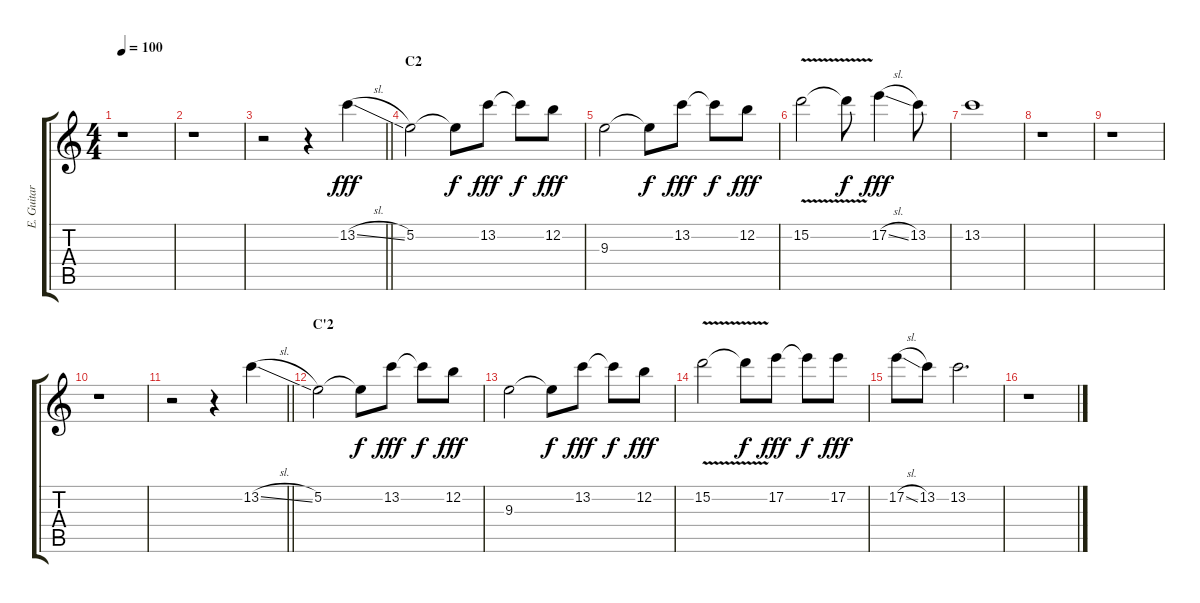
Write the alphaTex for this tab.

\track ("E. Guitar III" "E. Guitar ") {instrument overdrivenguitar}
\staff {score tabs}
\tuning (E4 B3 G3 D3 A2 E2) {hide}
\ts (4 4)
\tempo 100
\clef g2
\ks c
r.1{dy fff} |
r.1 |
\barLineRight lightlight
r.2 r.4 13.2{sl}.4 |
\section ("" "C2")
5.2.2 5.2{t}.8{dy f} 13.2.8{dy fff} 13.2{t}.8{dy f} 12.2.8{dy fff} |
9.3.2 9.3{t}.8{dy f} 13.2.8{dy fff} 13.2{t}.8{dy f} 12.2.8{dy fff} |
15.2{v}.2 15.2{t}.8{dy f} 17.2{sl}.4{dy fff} 13.2.8 |
13.2.1 |
r.1 |
r.1 |
r.1 |
\barLineRight lightlight
r.2 r.4 13.2{sl}.4 |
\section ("" "C'2")
5.2.2 5.2{t}.8{dy f} 13.2.8{dy fff} 13.2{t}.8{dy f} 12.2.8{dy fff} |
9.3.2 9.3{t}.8{dy f} 13.2.8{dy fff} 13.2{t}.8{dy f} 12.2.8{dy fff} |
15.2{v}.2 15.2{t}.8{dy f} 17.2.8{dy fff} 17.2{t}.8{dy f} 17.2.8{dy fff} |
17.2{sl}.8 13.2.8 13.2.2{d} |
r.1
